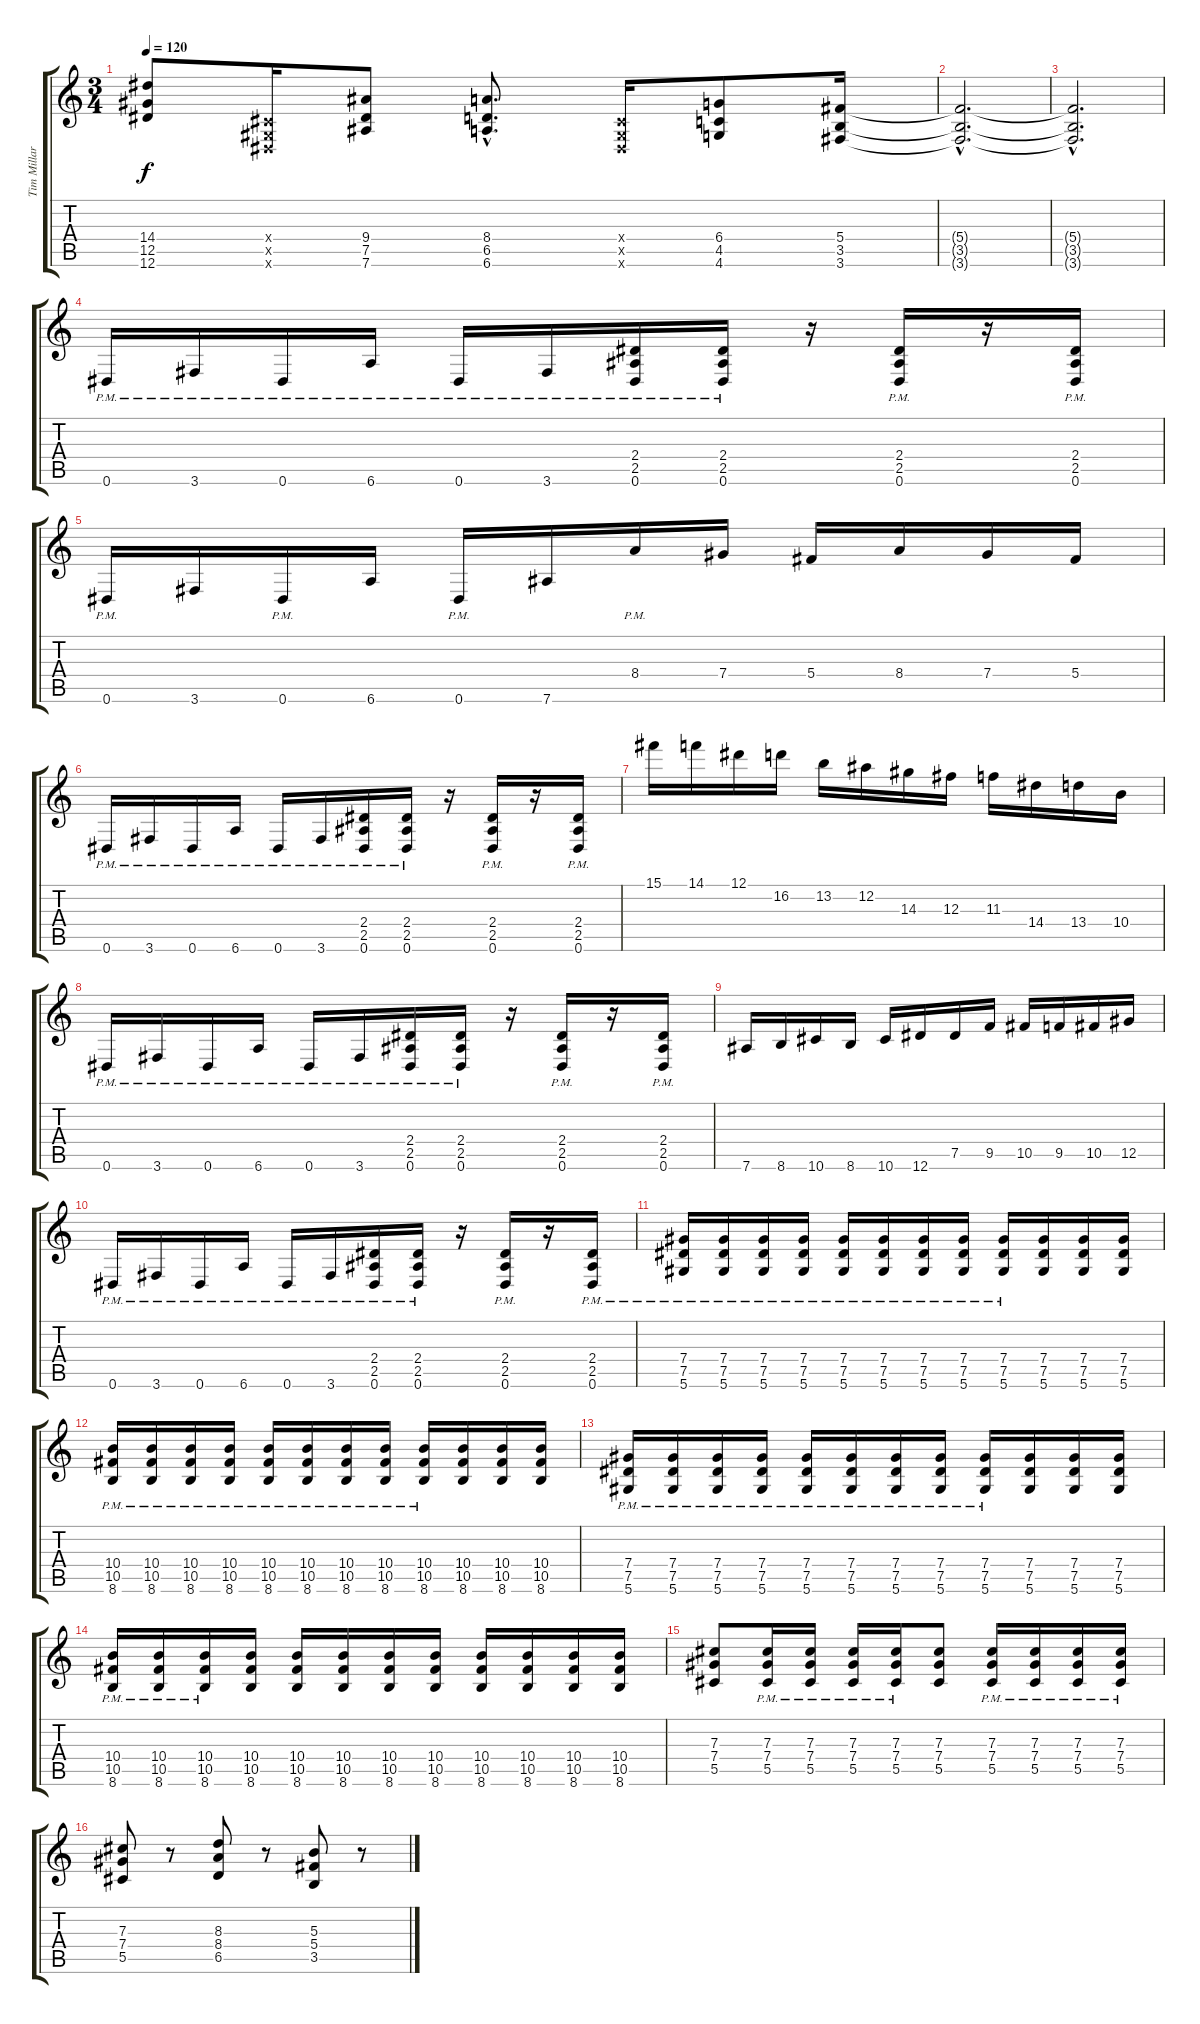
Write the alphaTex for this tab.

\track ("Tim Millar" "Tim Millar") {instrument distortionguitar}
\staff {score tabs}
\tuning (Eb4 Bb3 Gb3 Db3 Ab2 Eb2) {hide}
\ts (3 4)
\tempo 120
\clef g2
\ks c
(14.4{t} 12.5{t} 12.6{t}).8{dy f} (0.4{x} 0.5{x} 0.6{x}).16 (9.4 7.5 7.6).8 (8.4{hac} 6.5{hac} 6.6{hac}).8{d} (0.4{x} 0.5{x} 0.6{x}).16 (6.4 4.5 4.6).8 (5.4 3.5 3.6).16 |
(5.4{hac t} 3.5{hac t} 3.6{hac t}).2{d} |
(5.4{hac t} 3.5{hac t} 3.6{hac t}).2{d} |
0.6{pm}.16 3.6{pm}.16 0.6{pm}.16 6.6{pm}.16 0.6{pm}.16 3.6{pm}.16 (2.4{pm} 2.5{pm} 0.6{pm}).16 (2.4{pm} 2.5{pm} 0.6{pm}).16 r.16 (2.4{pm} 2.5{pm} 0.6{pm}).16 r.16 (2.4{pm} 2.5{pm} 0.6{pm}).16 |
0.6{pm}.16 3.6.16 0.6{pm}.16 6.6.16 0.6{pm}.16 7.6.16 8.4{pm}.16 7.4.16 5.4.16 8.4.16 7.4.16 5.4.16 |
0.6{pm}.16 3.6{pm}.16 0.6{pm}.16 6.6{pm}.16 0.6{pm}.16 3.6{pm}.16 (2.4{pm} 2.5{pm} 0.6{pm}).16 (2.4{pm} 2.5{pm} 0.6{pm}).16 r.16 (2.4{pm} 2.5{pm} 0.6{pm}).16 r.16 (2.4{pm} 2.5{pm} 0.6{pm}).16 |
15.1.16 14.1.16 12.1.16 16.2.16 13.2.16 12.2.16 14.3.16 12.3.16 11.3.16 14.4.16 13.4.16 10.4.16 |
0.6{pm}.16 3.6{pm}.16 0.6{pm}.16 6.6{pm}.16 0.6{pm}.16 3.6{pm}.16 (2.4{pm} 2.5{pm} 0.6{pm}).16 (2.4{pm} 2.5{pm} 0.6{pm}).16 r.16 (2.4{pm} 2.5{pm} 0.6{pm}).16 r.16 (2.4{pm} 2.5{pm} 0.6{pm}).16 |
7.6.16 8.6.16 10.6.16 8.6.16 10.6.16 12.6.16 7.5.16 9.5.16 10.5.16 9.5.16 10.5.16 12.5.16 |
0.6{pm}.16 3.6{pm}.16 0.6{pm}.16 6.6{pm}.16 0.6{pm}.16 3.6{pm}.16 (2.4{pm} 2.5{pm} 0.6{pm}).16 (2.4{pm} 2.5{pm} 0.6{pm}).16 r.16 (2.4{pm} 2.5{pm} 0.6{pm}).16 r.16 (2.4{pm} 2.5{pm} 0.6{pm}).16 |
(7.4{pm} 7.5{pm} 5.6{pm}).16 (7.4{pm} 7.5{pm} 5.6{pm}).16 (7.4{pm} 7.5{pm} 5.6{pm}).16 (7.4{pm} 7.5{pm} 5.6{pm}).16 (7.4{pm} 7.5{pm} 5.6{pm}).16 (7.4{pm} 7.5{pm} 5.6{pm}).16 (7.4{pm} 7.5{pm} 5.6{pm}).16 (7.4{pm} 7.5{pm} 5.6{pm}).16 (7.4{pm} 7.5{pm} 5.6{pm}).16 (7.4 7.5 5.6).16 (7.4 7.5 5.6).16 (7.4 7.5 5.6).16 |
(10.4{pm} 10.5{pm} 8.6{pm}).16 (10.4{pm} 10.5{pm} 8.6{pm}).16 (10.4{pm} 10.5{pm} 8.6{pm}).16 (10.4{pm} 10.5{pm} 8.6{pm}).16 (10.4{pm} 10.5{pm} 8.6{pm}).16 (10.4{pm} 10.5{pm} 8.6{pm}).16 (10.4{pm} 10.5{pm} 8.6{pm}).16 (10.4{pm} 10.5{pm} 8.6{pm}).16 (10.4{pm} 10.5{pm} 8.6{pm}).16 (10.4 10.5 8.6).16 (10.4 10.5 8.6).16 (10.4 10.5 8.6).16 |
(7.4{pm} 7.5{pm} 5.6{pm}).16 (7.4{pm} 7.5{pm} 5.6{pm}).16 (7.4{pm} 7.5{pm} 5.6{pm}).16 (7.4{pm} 7.5{pm} 5.6{pm}).16 (7.4{pm} 7.5{pm} 5.6{pm}).16 (7.4{pm} 7.5{pm} 5.6{pm}).16 (7.4{pm} 7.5{pm} 5.6{pm}).16 (7.4{pm} 7.5{pm} 5.6{pm}).16 (7.4{pm} 7.5{pm} 5.6{pm}).16 (7.4 7.5 5.6).16 (7.4 7.5 5.6).16 (7.4 7.5 5.6).16 |
(10.4{pm} 10.5{pm} 8.6{pm}).16 (10.4{pm} 10.5{pm} 8.6{pm}).16 (10.4{pm} 10.5{pm} 8.6{pm}).16 (10.4 10.5 8.6).16 (10.4 10.5 8.6).16 (10.4 10.5 8.6).16 (10.4 10.5 8.6).16 (10.4 10.5 8.6).16 (10.4 10.5 8.6).16 (10.4 10.5 8.6).16 (10.4 10.5 8.6).16 (10.4 10.5 8.6).16 |
(7.3 7.4 5.5).8 (7.3{pm} 7.4{pm} 5.5{pm}).16 (7.3{pm} 7.4{pm} 5.5{pm}).16 (7.3{pm} 7.4{pm} 5.5{pm}).16 (7.3{pm} 7.4{pm} 5.5{pm}).16 (7.3 7.4 5.5).8 (7.3{pm} 7.4{pm} 5.5{pm}).16 (7.3{pm} 7.4{pm} 5.5{pm}).16 (7.3{pm} 7.4{pm} 5.5{pm}).16 (7.3{pm} 7.4{pm} 5.5{pm}).16 |
(7.3 7.4 5.5).8 r.8 (8.3 8.4 6.5).8 r.8 (5.3 5.4 3.5).8 r.8
